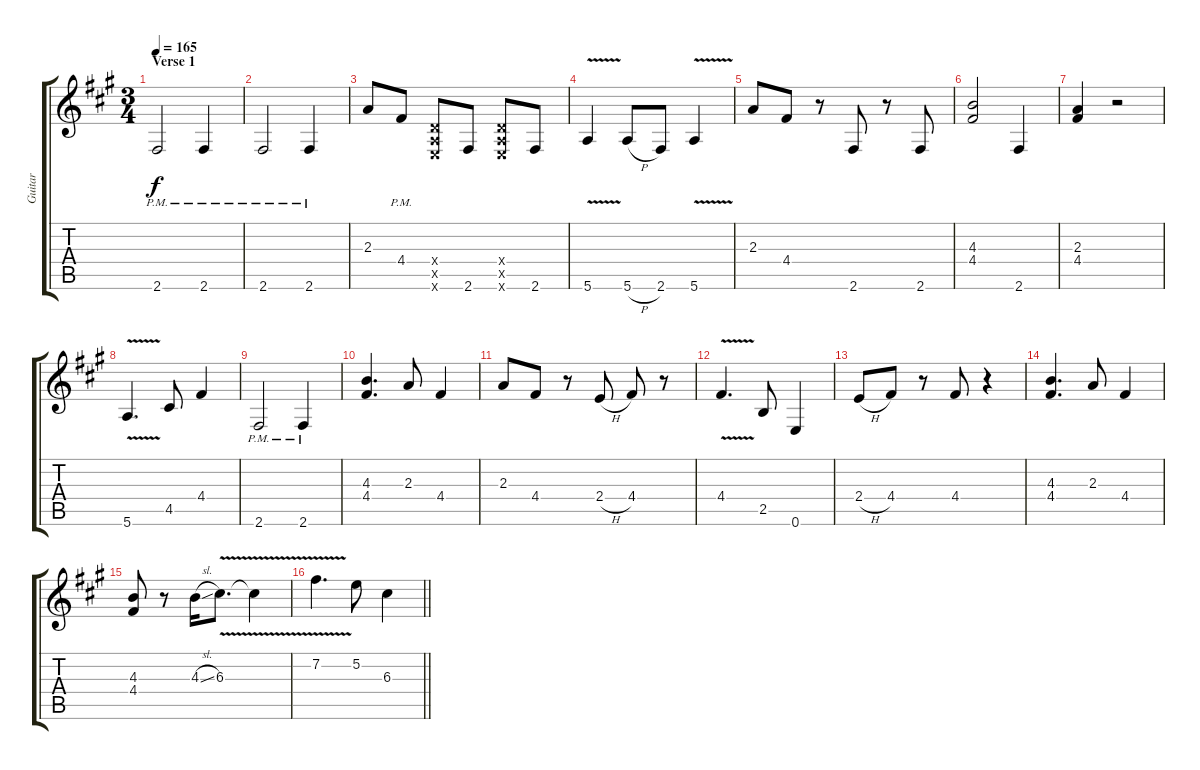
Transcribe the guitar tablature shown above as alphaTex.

\track ("Guitar" "Guitar") {instrument overdrivenguitar}
\staff {score tabs}
\tuning (E4 B3 G3 D3 A2 E2) {hide}
\ts (3 4)
\section ("" "Verse 1")
\tempo 165
\clef g2
\ks a
2.6{pm}.2{dy f} 2.6{pm}.4 |
2.6{pm}.2 2.6{pm}.4 |
2.3.8 4.4{pm}.8 (0.4{x} 0.5{x} 0.6{x}).8 2.6.8 (0.4{x} 0.5{x} 0.6{x}).8 2.6.8 |
5.6{v}.4 5.6{h}.8 2.6.8 5.6{v}.4 |
2.3.8 4.4.8 r.8 2.6.8 r.8 2.6.8 |
(4.3 4.4).2 2.6.4 |
(2.3 4.4).4 r.2 |
5.6{v}.4{d} 4.5.8 4.4.4 |
2.6{pm}.2 2.6{pm}.4 |
(4.3 4.4).4{d} 2.3.8 4.4.4 |
2.3.8 4.4.8 r.8 2.4{h}.8 4.4.8 r.8 |
4.4{v}.4{d} 2.5.8 0.6.4 |
2.4{h}.8 4.4.8 r.8 4.4.8 r.4 |
(4.3 4.4).4{d} 2.3.8 4.4.4 |
(4.3 4.4).8 r.8 4.3{sl}.16 6.3{v}.8{d} 6.3{t}.4 |
\barLineRight lightlight
7.2{v}.4{d} 5.2.8 6.3.4
